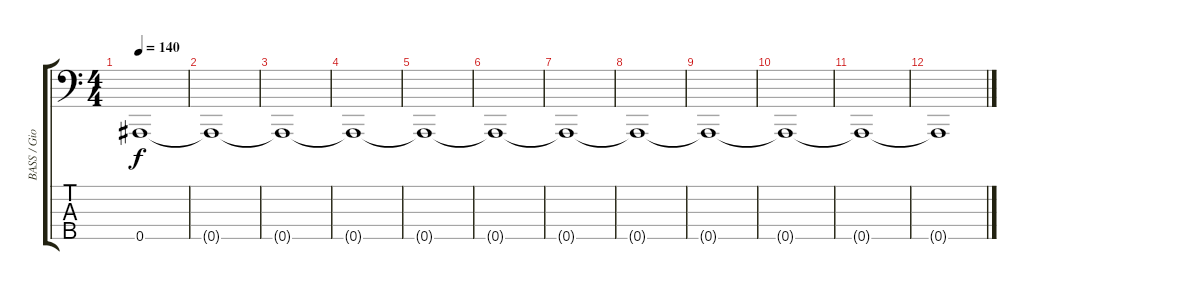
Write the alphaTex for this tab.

\track ("BASS / Gio" "BASS / Gio") {instrument electricbassfinger}
\staff {score tabs}
\tuning (Gb2 Db2 Ab1 Eb1 Bb0) {hide}
\ts (4 4)
\tempo 140
\clef f4
\ks c
0.5{t}.1{dy f} |
0.5{t}.1 |
0.5{t}.1 |
0.5{t}.1 |
0.5{t}.1 |
0.5{t}.1 |
0.5{t}.1 |
0.5{t}.1 |
0.5{t}.1 |
0.5{t}.1 |
0.5{t}.1 |
0.5{t}.1
